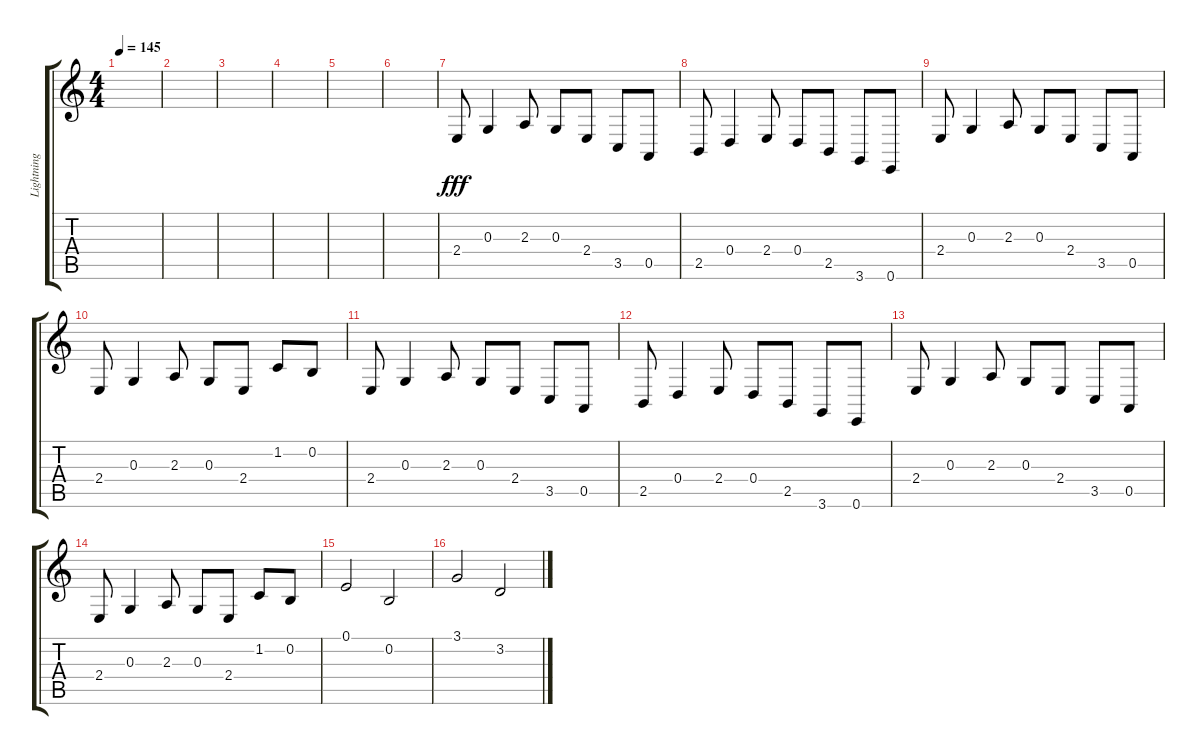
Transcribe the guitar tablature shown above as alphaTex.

\track ("Lightning" "Lightning") {instrument violin}
\staff {score tabs}
\tuning (E4 B3 G3 D3 A2 E2) {hide}
\ts (4 4)
\tempo 145
\clef g2
\ks c
|
|
|
|
|
|
2.4.8{dy fff} 0.3.4 2.3.8 0.3.8 2.4.8 3.5.8 0.5.8 |
2.5.8 0.4.4 2.4.8 0.4.8 2.5.8 3.6.8 0.6.8 |
2.4.8 0.3.4 2.3.8 0.3.8 2.4.8 3.5.8 0.5.8 |
2.4.8 0.3.4 2.3.8 0.3.8 2.4.8 1.2.8 0.2.8 |
2.4.8 0.3.4 2.3.8 0.3.8 2.4.8 3.5.8 0.5.8 |
2.5.8 0.4.4 2.4.8 0.4.8 2.5.8 3.6.8 0.6.8 |
2.4.8 0.3.4 2.3.8 0.3.8 2.4.8 3.5.8 0.5.8 |
2.4.8 0.3.4 2.3.8 0.3.8 2.4.8 1.2.8 0.2.8 |
0.1.2 0.2.2 |
3.1.2 3.2.2
